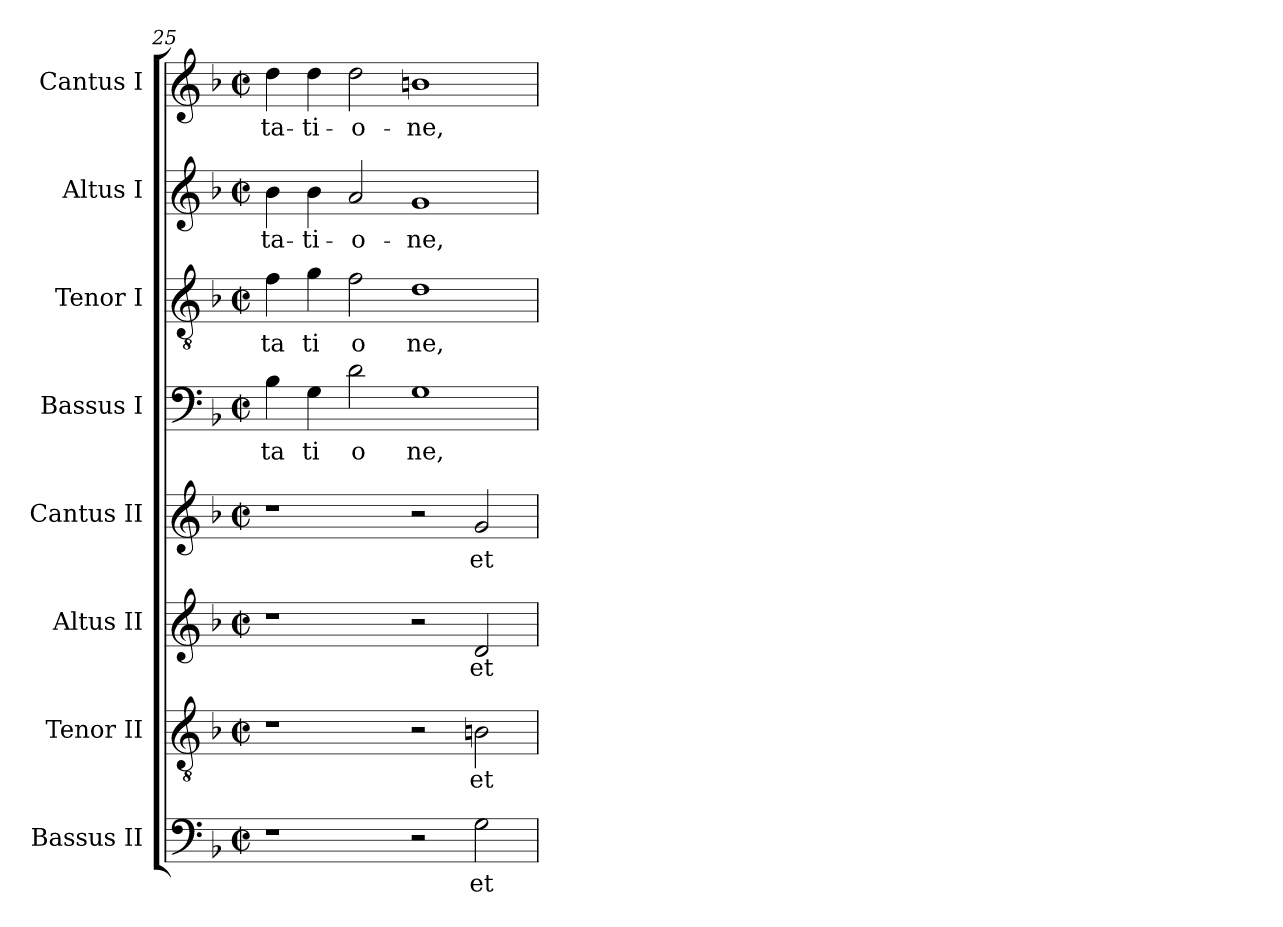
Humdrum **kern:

**kern	**text	**kern	**text	**kern	**text	**kern	**text	**kern	**text	**kern	**text	**kern	**text	**kern	**text
*part8	*part8	*part7	*part7	*part6	*part6	*part5	*part5	*part4	*part4	*part3	*part3	*part2	*part2	*part1	*part1
*staff8	*staff8	*staff7	*staff7	*staff6	*staff6	*staff5	*staff5	*staff4	*staff4	*staff3	*staff3	*staff2	*staff2	*staff1	*staff1
*I"Bassus II	*	*I"Tenor II	*	*I"Altus II	*	*I"Cantus II	*	*I"Bassus I	*	*I"Tenor I	*	*I"Altus I	*	*I"Cantus I	*
*I'Bassus II	*	*I'Tenor II	*	*I'Altus II	*	*I'Cantus II	*	*I'Bassus I	*	*I'Tenor I	*	*I'Altus I	*	*I'Cantus I	*
*clefF4	*	*clefGv2	*	*clefG2	*	*clefG2	*	*clefF4	*	*clefGv2	*	*clefG2	*	*clefG2	*
*k[b-]	*	*k[b-]	*	*k[b-]	*	*k[b-]	*	*k[b-]	*	*k[b-]	*	*k[b-]	*	*k[b-]	*
*F:	*	*F:	*	*F:	*	*F:	*	*F:	*	*F:	*	*F:	*	*F:	*
*M2/2	*	*M2/2	*	*M2/2	*	*M2/2	*	*M2/2	*	*M2/2	*	*M2/2	*	*M2/2	*
*met(c|)	*	*met(c|)	*	*met(c|)	*	*met(c|)	*	*met(c|)	*	*met(c|)	*	*met(c|)	*	*met(c|)	*
=25	=25	=25	=25	=25	=25	=25	=25	=25	=25	=25	=25	=25	=25	=25	=25
!	!	!	!	!	!	!	!	!	!LO:LY:b:cj	!	!LO:LY:b:cj	!	!LO:LY:b:cj	!	!LO:LY:b:cj
1r	.	1r	.	1r	.	1r	.	4B-\	ta	4f\	ta	4b-\	-ta-	4dd\	-ta-
!	!	!	!	!	!	!	!	!	!LO:LY:b:cj	!	!LO:LY:b:cj	!	!LO:LY:b:cj	!	!LO:LY:b:cj
.	.	.	.	.	.	.	.	4G\	ti	4g\	ti	4b-\	-ti-	4dd\	-ti-
!	!	!	!	!	!	!	!	!	!LO:LY:b:cj	!	!LO:LY:b:cj	!	!LO:LY:b:cj	!	!LO:LY:b:cj
.	.	.	.	.	.	.	.	2d\	o	2f\	o	2a/	-o-	2dd\	-o-
!	!	!	!	!	!	!	!	!	!LO:LY:b:cj	!	!LO:LY:b:cj	!	!LO:LY:b:cj	!	!LO:LY:b:cj
2r	.	2r	.	2r	.	2r	.	1G	ne,	1d	ne,	1g	-ne,	1bn	-ne,
!	!LO:LY:b:cj	!	!LO:LY:b:cj	!	!LO:LY:b:cj	!	!LO:LY:b:cj	!	!	!	!	!	!	!	!
2G\	et	2Bn\	et	2d/	et	2g/	et	.	.	.	.	.	.	.	.
=	=	=	=	=	=	=	=	=	=	=	=	=	=	=	=
*-	*-	*-	*-	*-	*-	*-	*-	*-	*-	*-	*-	*-	*-	*-	*-
